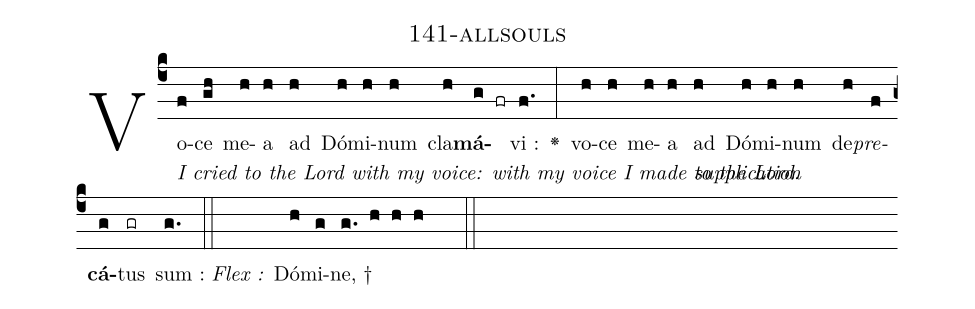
name: 141-allsouls;
%%
(c4)Vo[I cried to the Lord with my voice: with my voice I made supplication ](f)ce(gh) me(h)a(h) ad(h) Dó(h)mi(h)num(h) cla(h)<b>má</b>(g fr)vi :(f.) <v>\greheightstar</v>(:) vo(h)ce(h) me(h)a(h) ad[to the Lord.](h) Dó(h)mi(h)num(h) de(h)<i>pre</i>(f)<b>cá</b>(g)tus(gr) sum :(g.) (::)
<i>Flex :</i>()  Dó(h)mi(g)ne, †(g. h h h  ::)

%E(h) u(h) o(h) u(f) a(g) e.(g.) (::)
